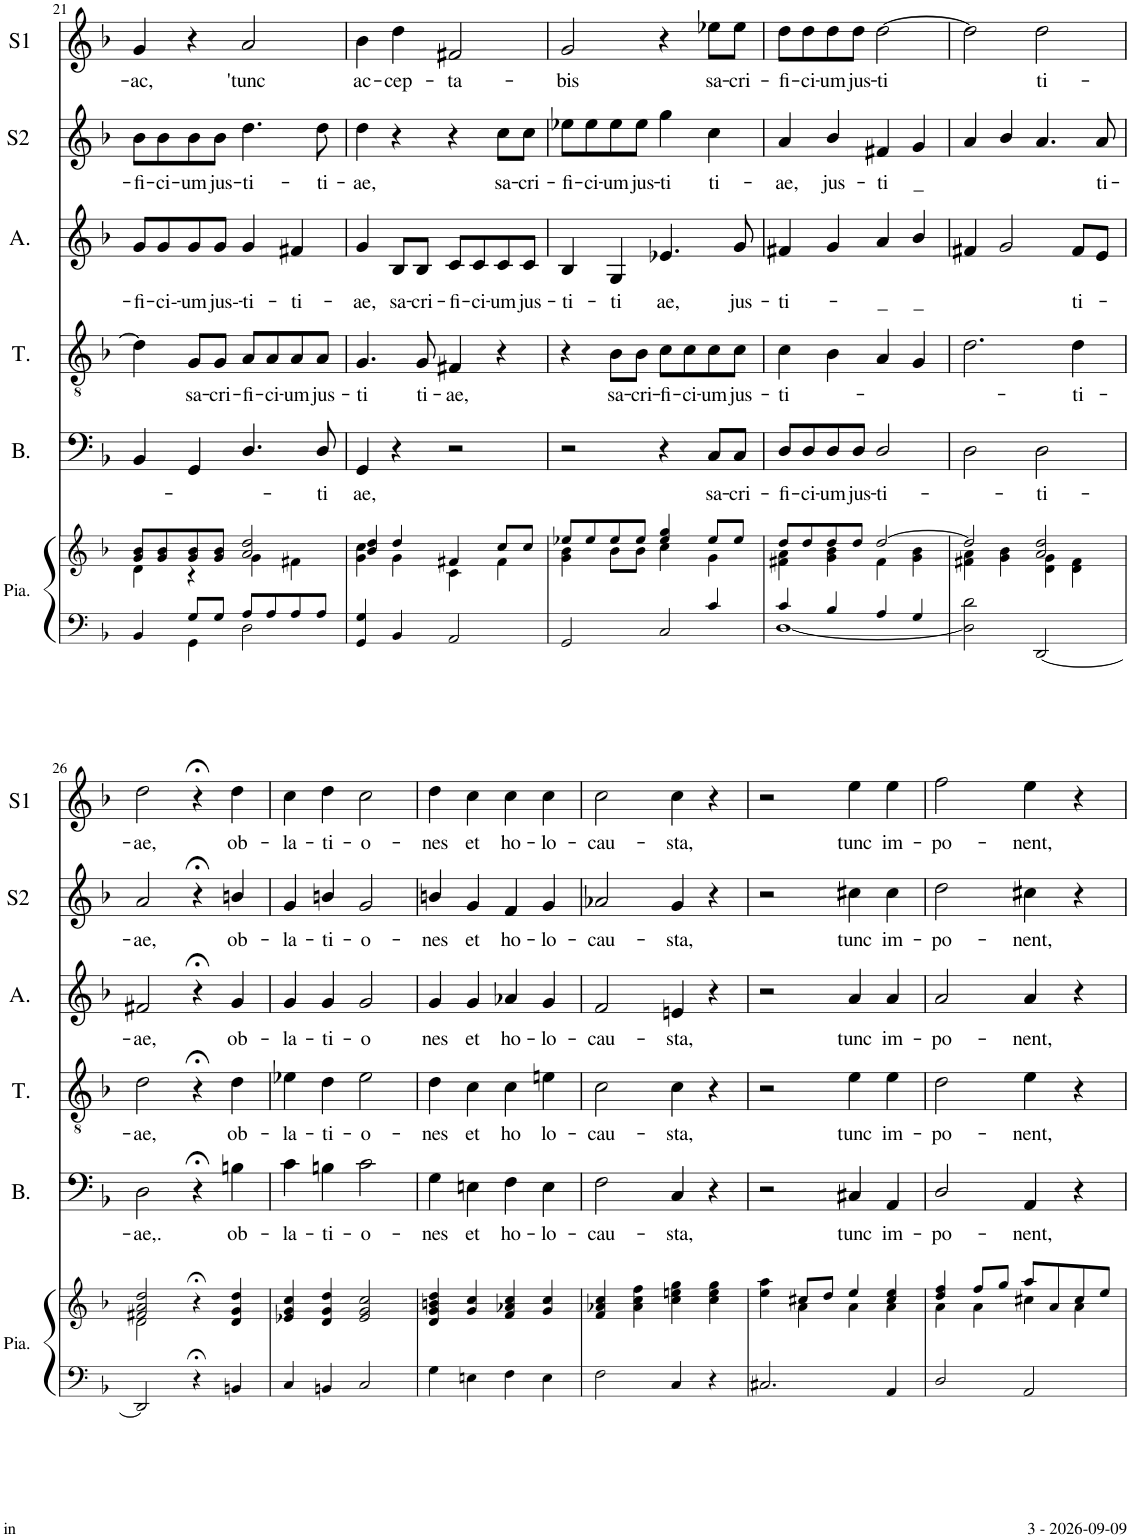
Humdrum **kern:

**kern	**kern	**kern	**text	**kern	**text	**kern	**text	**kern	**text	**kern	**text
*part6	*part6	*part5	*part5	*part4	*part4	*part3	*part3	*part2	*part2	*part1	*part1
*staff7	*staff6	*staff5	*staff5	*staff4	*staff4	*staff3	*staff3	*staff2	*staff2	*staff1	*staff1
*I"Piano	*	*I"Basse	*	*I"Ténor	*	*I"Alto	*	*I"Soprano 2	*	*I"Soprano 1	*
*I'Pia.	*	*I'B.	*	*I'T.	*	*I'A.	*	*I'S2	*	*I'S1	*
!!LO:PB:g=z
*clefF4	*clefG2	*clefF4	*	*clefGv2	*	*clefG2	*	*clefG2	*	*clefG2	*
*k[b-]	*k[b-]	*k[b-]	*	*k[b-]	*	*k[b-]	*	*k[b-]	*	*k[b-]	*
*M4/4	*M4/4	*M4/4	*	*M4/4	*	*M4/4	*	*M4/4	*	*M4/4	*
*met(c)	*met(c)	*met(c)	*	*met(c)	*	*met(c)	*	*met(c)	*	*met(c)	*
=21	=21	=21	=21	=21	=21	=21	=21	=21	=21	=21	=21
*^	*^	*	*	*	*	*	*	*	*	*	*
!	!	!	!	!	!	!	!	!	!LO:LY:b	!	!LO:LY:b	!	!LO:LY:b
4BB-/	4ryy	8g/ 8b-/L	4d\	4BB-/	.	4d\]	.	8g/L	-fi-	8b-\L	-fi-	4g/	-ac,
!	!	!	!	!	!	!	!	!	!LO:LY:b	!	!LO:LY:b	!	!
.	.	8g/ 8b-/	.	.	.	.	.	8g/	-ci--	8b-\	-ci-	.	.
!	!	!	!	!	!	!	!LO:LY:b	!	!LO:LY:b	!	!LO:LY:b	!	!
8G/L	4GG\	8g/ 8b-/	4r	4GG/	.	8G/L	sa-	8g/	-um	8b-\	-um	4r	.
!	!	!	!	!	!	!	!LO:LY:b	!	!LO:LY:b	!	!LO:LY:b	!	!
8G/J	.	8g/ 8b-/J	.	.	.	8G/J	-cri-	8g/J	jus--	8b-\J	jus-	.	.
!	!	!	!	!	!	!	!LO:LY:b	!	!LO:LY:b	!	!LO:LY:b	!	!LO:LY:b
8A/L	2D\	2a/ 2dd/	4g\	4.D/	.	8A/L	-fi-	4g/	-ti-	4.dd\	-ti-	2a/	'tunc
!	!	!	!	!	!	!	!LO:LY:b	!	!	!	!	!	!
8A/	.	.	.	.	.	8A/	-ci-	.	.	.	.	.	.
!	!	!	!	!	!	!	!LO:LY:b	!	!LO:LY:b	!	!	!	!
8A/	.	.	4f#X\	.	.	8A/	-um	4f#X/	-ti-	.	.	.	.
!	!	!	!	!	!LO:LY:b	!	!LO:LY:b	!	!	!	!LO:LY:b	!	!
8A/J	.	.	.	8D/	-ti	8A/J	jus-	.	.	8dd\	-ti-	.	.
*v	*v	*	*	*	*	*	*	*	*	*	*	*	*
=22	=22	=22	=22	=22	=22	=22	=22	=22	=22	=22	=22	=22
!	!	!	!	!LO:LY:b	!	!LO:LY:b	!	!LO:LY:b	!	!LO:LY:b	!	!LO:LY:b
4GG/ 4G/	4b-/ 4dd/	4g\ 4cc\	4GG/	ae,	4.G/	-ti	4g/	-ae,	4dd\	-ae,	4b-\	ac-
!	!	!	!	!	!	!	!	!LO:LY:b	!	!	!	!LO:LY:b
4BB-/	4dd/	4g\	4r	.	.	.	8B-/L	sa-	4r	.	4dd\	-cep-
!	!	!	!	!	!	!LO:LY:b	!	!LO:LY:b	!	!	!	!
.	.	.	.	.	8G/	ti-	8B-/J	-cri-	.	.	.	.
!	!	!	!	!	!	!LO:LY:b	!	!LO:LY:b	!	!	!	!LO:LY:b
2AA/	4f#X/	4c\	2r	.	4F#X/	-ae,	8c/L	-fi-	4r	.	2f#X/	-ta-
!	!	!	!	!	!	!	!	!LO:LY:b	!	!	!	!
.	.	.	.	.	.	.	8c/	-ci-	.	.	.	.
!	!	!	!	!	!	!	!	!LO:LY:b	!	!LO:LY:b	!	!
.	8cc/L	4f#\	.	.	4r	.	8c/	-um	8cc\L	sa-	.	.
!	!	!	!	!	!	!	!	!LO:LY:b	!	!LO:LY:b	!	!
.	8cc/J	.	.	.	.	.	8c/J	jus-	8cc\J	-cri-	.	.
=23	=23	=23	=23	=23	=23	=23	=23	=23	=23	=23	=23	=23
*^	*	*	*	*	*	*	*	*	*	*	*	*
!	!	!	!	!	!	!	!	!	!LO:LY:b	!	!LO:LY:b	!	!LO:LY:b
2GG/	2ryy	8ee-X/L	4g\ 4b-\	2r	.	4r	.	4B-/	-ti-	8ee-X\L	-fi-	2g/	-bis
!	!	!	!	!	!	!	!	!	!	!	!LO:LY:b	!	!
.	.	8ee-/	.	.	.	.	.	.	.	8ee-\	-ci-	.	.
!	!	!	!	!	!	!	!LO:LY:b	!	!LO:LY:b	!	!LO:LY:b	!	!
.	.	8ee-/	8b-\L	.	.	8B-\L	sa-	4G/	-ti	8ee-\	-um	.	.
!	!	!	!	!	!	!	!LO:LY:b	!	!	!	!LO:LY:b	!	!
.	.	8ee-/J	8b-\J	.	.	8B-\J	-cri-	.	.	8ee-\J	jus-	.	.
!	!	!	!	!	!	!	!LO:LY:b	!	!LO:LY:b	!	!LO:LY:b	!	!
4ryy	2C/	4ee-/ 4gg/	4cc\	4r	.	8c\L	-fi-	4.e-X/	ae,	4gg\	-ti	4r	.
!	!	!	!	!	!	!	!LO:LY:b	!	!	!	!	!	!
.	.	.	.	.	.	8c\	-ci-	.	.	.	.	.	.
!	!	!	!	!	!LO:LY:b	!	!LO:LY:b	!	!	!	!LO:LY:b	!	!LO:LY:b
4c/	.	8ee-/L	4g\	8C/L	sa-	8c\	-um	.	.	4cc\	ti-	8ee-X\L	sa-
!	!	!	!	!	!LO:LY:b	!	!LO:LY:b	!	!LO:LY:b	!	!	!	!LO:LY:b
.	.	8ee-/J	.	8C/J	-cri-	8c\J	jus-	8g/	jus-	.	.	8ee-\J	-cri-
=24	=24	=24	=24	=24	=24	=24	=24	=24	=24	=24	=24	=24	=24
!	!	!	!	!	!LO:LY:b	!	!LO:LY:b	!	!LO:LY:b	!	!LO:LY:b	!	!LO:LY:b
4c/	[1D	8dd/L	4f#X\ 4a\	8D/L	-fi-	4c\	-ti-	4f#X/	-ti-	4a/	-ae,	8dd\L	-fi-
!	!	!	!	!	!LO:LY:b	!	!	!	!	!	!	!	!LO:LY:b
.	.	8dd/	.	8D/	-ci-	.	.	.	.	.	.	8dd\	-ci-
!	!	!	!	!	!LO:LY:b	!	!	!	!	!	!LO:LY:b	!	!LO:LY:b
4B-/	.	8dd/	4g\ 4b-\	8D/	-um	4B-\	.	4g/	.	4b-/	jus-	8dd\	-um
!	!	!	!	!	!LO:LY:b	!	!	!	!	!	!	!	!LO:LY:b
.	.	8dd/J	.	8D/J	jus-	.	.	.	.	.	.	8dd\J	jus-
!	!	!	!	!	!LO:LY:b	!	!	!	!LO:LY:b	!	!LO:LY:b	!	!LO:LY:b
4A/	.	[2dd/	4f#\	2D/	-ti-	4A/	.	4a/	-_	4f#X/	-ti	[2dd\	-ti
!	!	!	!	!	!	!	!	!	!LO:LY:b	!	!LO:LY:b	!	!
4G/	.	.	4g\ 4b-\	.	.	4G/	.	4b-/	_	4g/	_	.	.
*v	*v	*	*	*	*	*	*	*	*	*	*	*	*
=25	=25	=25	=25	=25	=25	=25	=25	=25	=25	=25	=25	=25
2D\] 2d\	2dd/]	4f#X\ 4a\	2D\	.	2.d\	.	4f#X/	.	4a/	.	2dd\]	.
.	.	4g\ 4b-\	.	.	.	.	2g/	.	4b-/	.	.	.
!	!	!	!	!LO:LY:b	!	!	!	!	!	!	!	!LO:LY:b
[<2DD/	2a/ 2dd/	4d\ 4g\	2D\	-ti-	.	.	.	.	4.a/	.	2dd\	ti-
!	!	!	!	!	!	!LO:LY:b	!	!LO:LY:b	!	!	!	!
.	.	4d\ 4f#\	.	.	4d\	-ti-	8f#/L	-ti-	.	.	.	.
!	!	!	!	!	!	!	!	!	!	!LO:LY:b	!	!
.	.	.	.	.	.	.	8e/J	.	8a/	-ti-	.	.
!!LO:LB:g=z
=26	=26	=26	=26	=26	=26	=26	=26	=26	=26	=26	=26	=26
!	!	!	!	!LO:LY:b	!	!LO:LY:b	!	!LO:LY:b	!	!LO:LY:b	!	!LO:LY:b
2DD/]	2f#X/ 2a/ 2dd/	2d\	2D\	-ae,.	2d\	-ae,	2f#X/	-ae,	2a/	-ae,	2dd\	-ae,
4r;<	4r;<	2ryy	4r;<	.	4r;<	.	4r;<	.	4r;<	.	4r;<	.
!	!	!	!	!LO:LY:b	!	!LO:LY:b	!	!LO:LY:b	!	!LO:LY:b	!	!LO:LY:b
4BBn/	4d/ 4g/ 4dd/	.	4Bn\	ob-	4d\	ob-	4g/	ob-	4bn/	ob-	4dd\	ob-
*	*v	*v	*	*	*	*	*	*	*	*	*	*
=27	=27	=27	=27	=27	=27	=27	=27	=27	=27	=27	=27
!	!	!	!LO:LY:b	!	!LO:LY:b	!	!LO:LY:b	!	!LO:LY:b	!	!LO:LY:b
4C/	4e-X/ 4g/ 4cc/	4c\	-la-	4e-X\	-la-	4g/	-la-	4g/	-la-	4cc\	-la-
!	!	!	!LO:LY:b	!	!LO:LY:b	!	!LO:LY:b	!	!LO:LY:b	!	!LO:LY:b
4BBn/	4d/ 4g/ 4dd/	4Bn\	-ti-	4d\	-ti-	4g/	-ti-	4bn/	-ti-	4dd\	-ti-
!	!	!	!LO:LY:b	!	!LO:LY:b	!	!LO:LY:b	!	!LO:LY:b	!	!LO:LY:b
2C/	2e-/ 2g/ 2cc/	2c\	-o-	2e-\	-o-	2g/	-o	2g/	-o-	2cc\	-o-
=28	=28	=28	=28	=28	=28	=28	=28	=28	=28	=28	=28
!	!	!	!LO:LY:b	!	!LO:LY:b	!	!LO:LY:b	!	!LO:LY:b	!	!LO:LY:b
4G\	4d/ 4g/ 4bn/ 4dd/	4G\	-nes	4d\	-nes	4g/	nes	4bn/	-nes	4dd\	-nes
!	!	!	!LO:LY:b	!	!LO:LY:b	!	!LO:LY:b	!	!LO:LY:b	!	!LO:LY:b
4En\	4g/ 4cc/	4En\	et	4c\	et	4g/	et	4g/	et	4cc\	et
!	!	!	!LO:LY:b	!	!LO:LY:b	!	!LO:LY:b	!	!LO:LY:b	!	!LO:LY:b
4F\	4f/ 4a-X/ 4cc/	4F\	ho-	4c\	ho	4a-X/	ho-	4f/	ho-	4cc\	ho-
!	!	!	!LO:LY:b	!	!LO:LY:b	!	!LO:LY:b	!	!LO:LY:b	!	!LO:LY:b
4E\	4g/ 4cc/	4E\	-lo-	4en\	lo-	4g/	-lo-	4g/	-lo-	4cc\	-lo-
=29	=29	=29	=29	=29	=29	=29	=29	=29	=29	=29	=29
!	!	!	!LO:LY:b	!	!LO:LY:b	!	!LO:LY:b	!	!LO:LY:b	!	!LO:LY:b
2F\	4f/ 4a-X/ 4cc/	2F\	-cau-	2c\	-cau-	2f/	-cau-	2a-X/	-cau-	2cc\	-cau-
.	4a-\ 4cc\ 4ff\	.	.	.	.	.	.	.	.	.	.
!	!	!	!LO:LY:b	!	!LO:LY:b	!	!LO:LY:b	!	!LO:LY:b	!	!LO:LY:b
4C/	4cc\ 4een\ 4gg\	4C/	-sta,	4c\	-sta,	4en/	-sta,	4g/	-sta,	4cc\	-sta,
4r	4cc\ 4ee\ 4gg\	4r	.	4r	.	4r	.	4r	.	4r	.
=30	=30	=30	=30	=30	=30	=30	=30	=30	=30	=30	=30
*	*^	*	*	*	*	*	*	*	*	*	*
2.C#X/	4ee\ 4aa\	4ryy	2r	.	2r	.	2r	.	2r	.	2r	.
.	8cc#X/L	4a\	.	.	.	.	.	.	.	.	.	.
.	8dd/J	.	.	.	.	.	.	.	.	.	.	.
!	!	!	!	!LO:LY:b	!	!LO:LY:b	!	!LO:LY:b	!	!LO:LY:b	!	!LO:LY:b
.	4ee/	4a\	4C#X/	tunc	4e\	tunc	4a/	tunc	4cc#X\	tunc	4ee\	tunc
!	!	!	!	!LO:LY:b	!	!LO:LY:b	!	!LO:LY:b	!	!LO:LY:b	!	!LO:LY:b
4AA/	4cc#/ 4ee/	4a\	4AA/	im-	4e\	im-	4a/	im-	4cc#\	im-	4ee\	im-
=31	=31	=31	=31	=31	=31	=31	=31	=31	=31	=31	=31	=31
!	!	!	!	!LO:LY:b	!	!LO:LY:b	!	!LO:LY:b	!	!LO:LY:b	!	!LO:LY:b
2D/	4dd/ 4ff/	4a\	2D/	-po-	2d\	-po-	2a/	-po-	2dd\	-po-	2ff\	-po-
.	8ff/L	4a\	.	.	.	.	.	.	.	.	.	.
.	8gg/J	.	.	.	.	.	.	.	.	.	.	.
!	!	!	!	!LO:LY:b	!	!LO:LY:b	!	!LO:LY:b	!	!LO:LY:b	!	!LO:LY:b
2AA/	8aa/L	4cc#X\	4AA/	-nent,	4e\	-nent,	4a/	-nent,	4cc#X\	-nent,	4ee\	-nent,
.	8a/	.	.	.	.	.	.	.	.	.	.	.
.	8cc#/	4a\	4r	.	4r	.	4r	.	4r	.	4r	.
.	8ee/J	.	.	.	.	.	.	.	.	.	.	.
*	*v	*v	*	*	*	*	*	*	*	*	*	*
=	=	=	=	=	=	=	=	=	=	=	=
*-	*-	*-	*-	*-	*-	*-	*-	*-	*-	*-	*-
